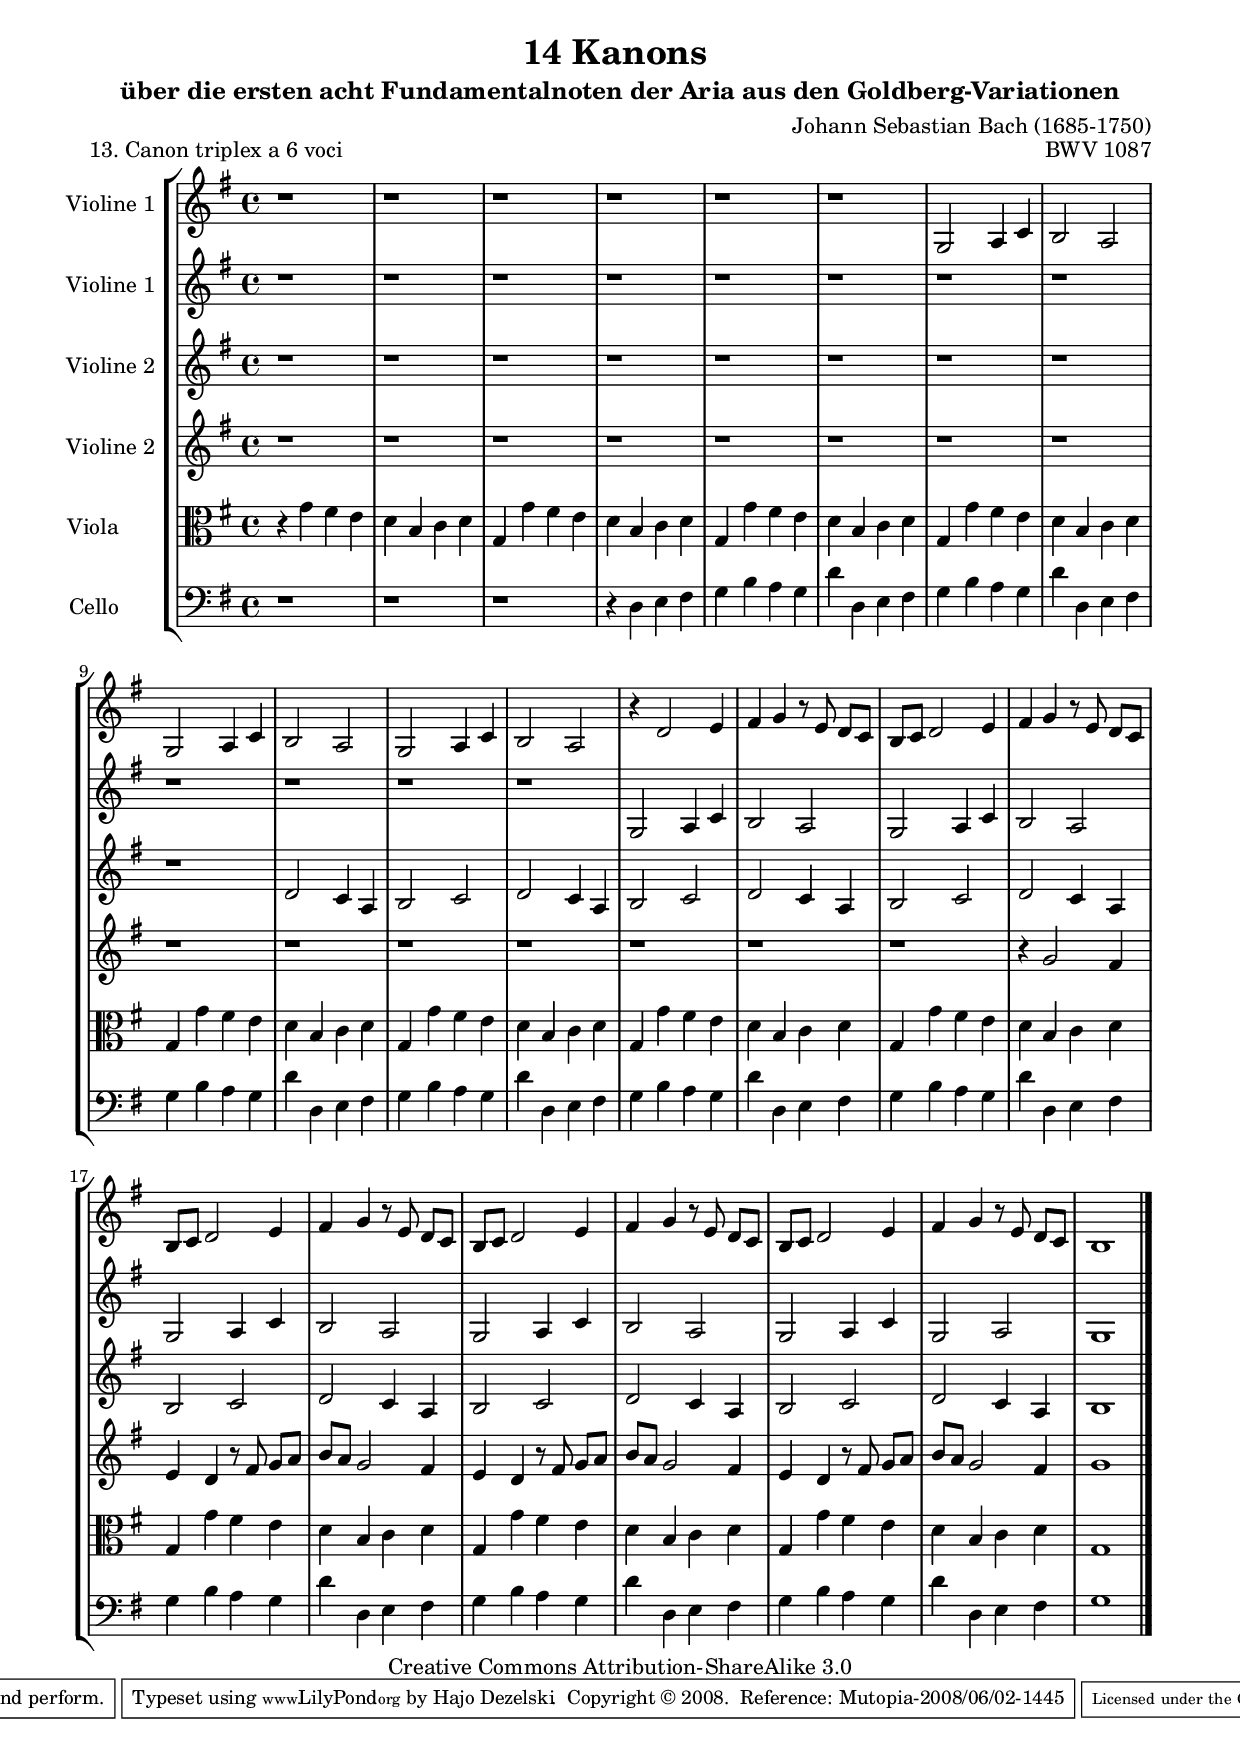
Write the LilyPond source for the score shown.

\version "2.11.46"

\paper {
    page-top-space = #0.0
    %indent = 0.0
    line-width = 18.0\cm
    ragged-bottom = ##f
    ragged-last-bottom = ##f
}

% #(set-default-paper-size "a4")

#(set-global-staff-size 19)

\header {
        title = "14 Kanons "
        subtitle = "über die ersten acht Fundamentalnoten der Aria aus den Goldberg-Variationen"
        piece = "13. Canon triplex a 6 voci  "
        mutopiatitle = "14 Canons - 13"
        composer = "Johann Sebastian Bach (1685-1750)"
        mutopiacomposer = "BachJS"
        opus = "BWV 1087"
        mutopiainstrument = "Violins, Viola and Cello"
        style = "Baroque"
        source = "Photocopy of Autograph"
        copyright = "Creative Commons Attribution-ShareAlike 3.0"
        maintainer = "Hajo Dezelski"
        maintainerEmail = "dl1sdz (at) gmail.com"
	
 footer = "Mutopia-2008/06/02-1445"
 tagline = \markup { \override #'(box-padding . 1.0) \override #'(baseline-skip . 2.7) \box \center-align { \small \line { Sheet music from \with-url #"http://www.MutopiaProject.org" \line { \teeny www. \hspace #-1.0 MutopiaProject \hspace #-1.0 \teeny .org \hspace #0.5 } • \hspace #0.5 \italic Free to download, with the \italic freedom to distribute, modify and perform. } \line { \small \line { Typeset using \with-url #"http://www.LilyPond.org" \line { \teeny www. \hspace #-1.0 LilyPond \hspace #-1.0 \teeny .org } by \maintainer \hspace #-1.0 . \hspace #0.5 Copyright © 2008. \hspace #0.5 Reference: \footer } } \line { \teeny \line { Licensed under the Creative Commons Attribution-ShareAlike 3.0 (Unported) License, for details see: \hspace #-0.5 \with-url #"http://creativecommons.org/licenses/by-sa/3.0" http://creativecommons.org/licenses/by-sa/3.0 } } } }
}


global= {
       \time 4/4
       \key g \major
     }

    violinOne = \new Voice { \relative g{
       \set Staff.instrumentName = "Violine 1 "
       \set Staff.midiInstrument = "violin"
       r1 | % 1
       r1 | % 2
       r1 | % 3
       r1 | % 4
       r1 | % 5
       r1 | % 6
       g2 a4 c | % 7
       b2 a | % 8
       g2 a4 c | % 9
       b2 a | % 10
       g2 a4 c | % 11
       b2 a | % 12
       r4 d2 e4 | % 13
       fis4 g r8 e8 d8 [ c ] | % 14
       b8 [ c ] d2 e4 | % 15
       fis4 g r8 e8 d8 [ c ] | % 16
       b8 [ c ] d2 e4 | % 17
       fis4 g r8 e8 d8 [ c ] | % 18
       b8 [ c ] d2 e4 | % 19
       fis4 g r8 e8 d8 [ c ] | % 20
       b8 [ c ] d2 e4 | % 21
       fis4 g r8 e8 d8 [ c ] | % 22
       b1 \bar "|." }}

	       violinTwo = \new Voice { \relative g{
       \set Staff.instrumentName = "Violine 1 "
       \set Staff.midiInstrument = "violin"
       r1 | % 1
       r1 | % 2
       r1 | % 3
       r1 | % 4
       r1 | % 5
       r1 | % 6
       r1 | % 7
       r1 | % 8
       r1 | % 9
       r1 | % 10
       r1 | % 11
       r1 | % 12
       g2 a4 c | % 13
       b2 a | % 14
       g2 a4 c | % 15
       b2 a | % 16
       g2 a4 c | % 17
       b2 a | % 18
       g2 a4 c | % 19
       b2 a | % 20
       g2 a4 c | % 21
       g2 a | % 22
       g1 \bar "|." }}

     violinThree = \new Voice { \relative d'{
       \set Staff.instrumentName = "Violine 2 "
       \set Staff.midiInstrument = "violin"
       r1 | % 1
       r1 | % 2
       r1 | % 3
       r1 | % 4
       r1 | % 5
       r1 | % 6
       r1 | % 7
       r1 | % 8
       r1 | % 9
       d2 c4 a | % 10
       b2 c | % 11
       d2 c4 a4 | % 12
       b2 c | % 11
       d2 c4 a4 | % 12
        b2 c | % 11
       d2 c4 a4 | % 12
       b2 c | % 11
       d2 c4 a4 | % 12
       b2 c | % 11
       d2 c4 a4 | % 12
       b2 c | % 11
       d2 c4 a4 | % 12
       b1 \bar "|." }}
 
    violinFour = \new Voice { \relative d'{
       \set Staff.instrumentName = "Violine 2 "
       \set Staff.midiInstrument = "violin"
       r1 | % 1
       r1 | % 2
       r1 | % 3
       r1 | % 4
       r1 | % 5
       r1 | % 6
       r1 | % 7
       r1 | % 8
       r1 | % 9
       r1 | % 10
       r1 | % 11
       r1 | % 12
       r1 | % 13
       r1 | % 14
       r1 | % 15
       r4 g2 fis4  | % 16
       e4 d r8 fis8 g [ a ] | % 17
       b8 [ a ] g2 fis4 | % 18
       e4 d r8 fis8 g [ a ] | % 19
       b8 [ a ] g2 fis4 | % 20
       e4 d r8 fis8 g [ a ] | % 21
       b8 [ a ] g2 fis4 | % 22
       g1 \bar "|." }}

     viola = \new Voice { \relative c'' {
       \set Staff.instrumentName = "Viola       "
       \set Staff.midiInstrument = "viola"
       \clef alto
        r4 g4 fis e | % 1
       d4 b c d | % 2
       g,4 g' fis e | % 3
       d4 b c d | % 4
       g,4 g' fis e | % 5
       d4 b c d | % 6
       g,4 g' fis e | % 7
       d4 b c d | % 8
       g,4 g' fis e | % 9
       d4 b c d | % 10
       g,4 g' fis e | % 11
       d4 b c d | % 12
       g,4 g' fis e | % 13
       d4 b c d | % 14
        g,4 g' fis e | % 15
       d4 b c d | % 16
       g,4 g' fis e | % 17
       d4 b c d | % 18
       g,4 g' fis e | % 19
       d4 b c d | % 20
       g,4 g' fis e | % 21
       d4 b c d | % 22 
	   g,1 \bar "|." }}

     cello = \new Voice { \relative d {
       \set Staff.instrumentName = "Cello       "
       \set Staff.midiInstrument = "cello"
       \clef bass
       r1 | % 1
       r1 | % 2
       r1 | % 3
       r4 d4 e fis | % 4
       g4 b a g | % 5
       d'4 d, e fis | % 6
       g4 b a g | % 7
       d'4 d, e fis | % 8
       g4 b a g | % 9
       d'4 d, e fis | % 10
       g4 b a g | % 11
       d'4 d, e fis | % 12
       g4 b a g | % 13
       d'4 d, e fis | % 14
       g4 b a g | % 15
       d'4 d, e fis | % 16
       g4 b a g | % 17
       d'4 d, e fis | % 18
       g4 b a g | % 19
       d'4 d, e fis | % 20
       g4 b a g | % 21
       d'4 d, e fis | % 22
       g1 \bar "|." }}

     \score {
        \new StaffGroup <<
           \new Staff << \global \violinOne >>
           \new Staff << \global \violinTwo >>
		   \new Staff << \global \violinThree >>
		   \new Staff << \global \violinFour >>
           \new Staff << \global \viola >>
           \new Staff << \global \cello >>
        >>
        \layout { }
        \midi { }
     }
